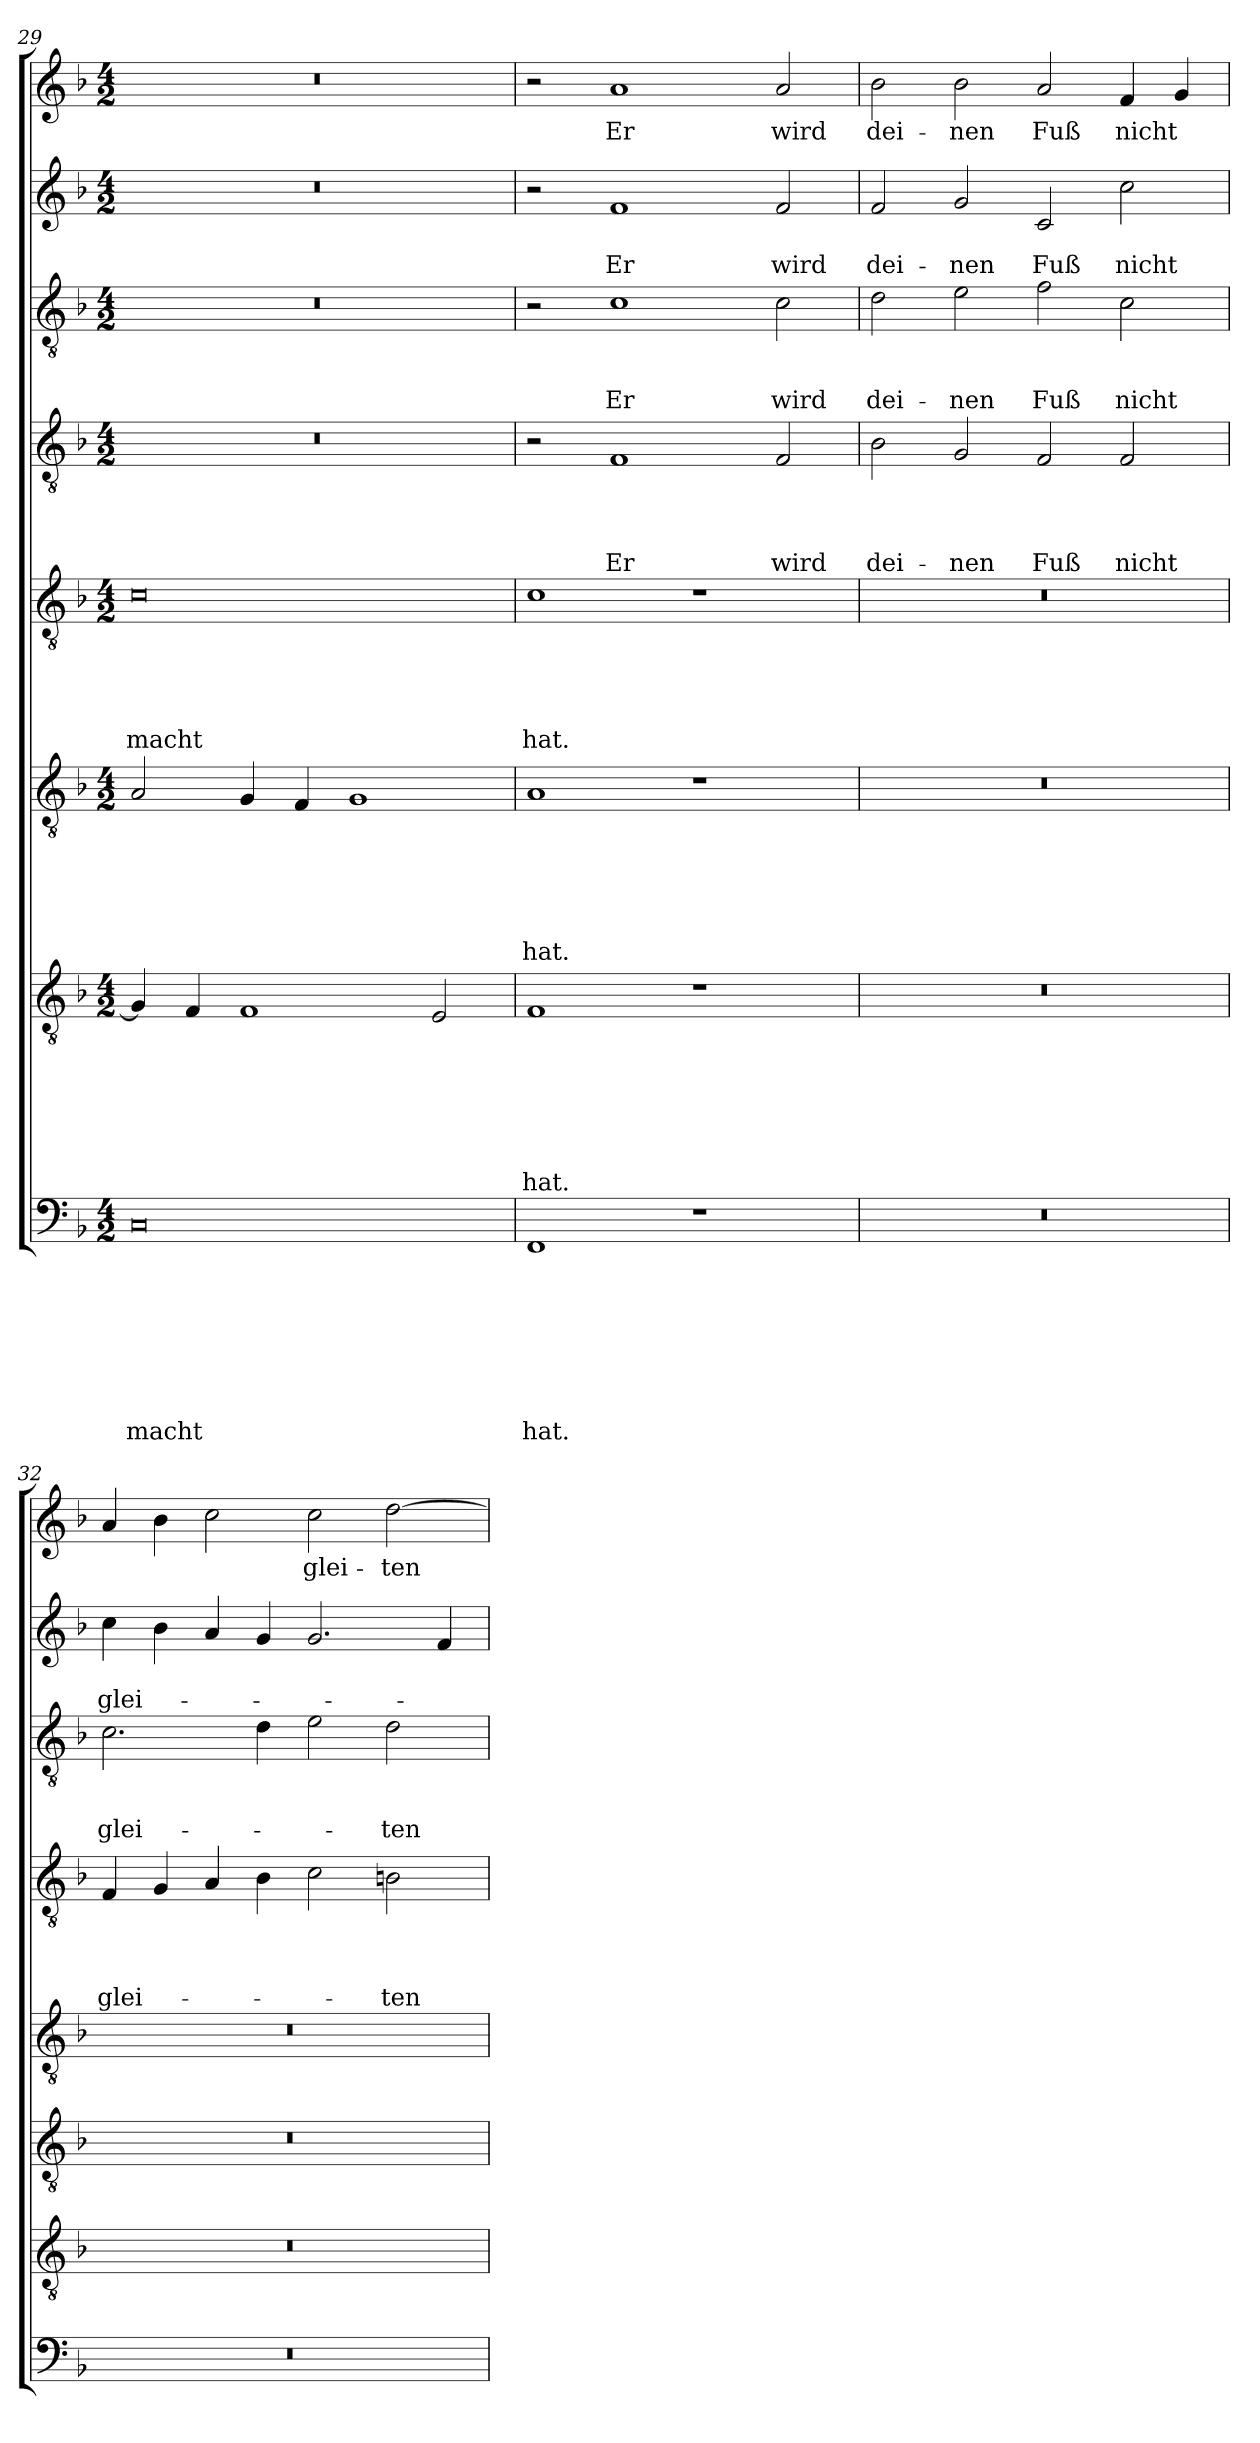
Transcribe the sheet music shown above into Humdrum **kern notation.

**kern	**text	**text	**text	**text	**text	**text	**text	**text	**kern	**text	**text	**text	**text	**text	**text	**text	**kern	**text	**text	**text	**text	**text	**text	**kern	**text	**text	**text	**text	**text	**kern	**text	**text	**text	**text	**kern	**text	**text	**text	**kern	**text	**text	**kern	**text
*part8	*part8	*part8	*part8	*part8	*part8	*part8	*part8	*part8	*part7	*part7	*part7	*part7	*part7	*part7	*part7	*part7	*part6	*part6	*part6	*part6	*part6	*part6	*part6	*part5	*part5	*part5	*part5	*part5	*part5	*part4	*part4	*part4	*part4	*part4	*part3	*part3	*part3	*part3	*part2	*part2	*part2	*part1	*part1
*staff8	*staff8	*staff8	*staff8	*staff8	*staff8	*staff8	*staff8	*staff8	*staff7	*staff7	*staff7	*staff7	*staff7	*staff7	*staff7	*staff7	*staff6	*staff6	*staff6	*staff6	*staff6	*staff6	*staff6	*staff5	*staff5	*staff5	*staff5	*staff5	*staff5	*staff4	*staff4	*staff4	*staff4	*staff4	*staff3	*staff3	*staff3	*staff3	*staff2	*staff2	*staff2	*staff1	*staff1
!!LO:PB:g=z
*clefF4	*	*	*	*	*	*	*	*	*clefGv2	*	*	*	*	*	*	*	*clefGv2	*	*	*	*	*	*	*clefGv2	*	*	*	*	*	*clefGv2	*	*	*	*	*clefGv2	*	*	*	*clefG2	*	*	*clefG2	*
*k[b-]	*	*	*	*	*	*	*	*	*k[b-]	*	*	*	*	*	*	*	*k[b-]	*	*	*	*	*	*	*k[b-]	*	*	*	*	*	*k[b-]	*	*	*	*	*k[b-]	*	*	*	*k[b-]	*	*	*k[b-]	*
*d:	*	*	*	*	*	*	*	*	*d:	*	*	*	*	*	*	*	*d:	*	*	*	*	*	*	*d:	*	*	*	*	*	*d:	*	*	*	*	*d:	*	*	*	*d:	*	*	*d:	*
*M4/2	*	*	*	*	*	*	*	*	*M4/2	*	*	*	*	*	*	*	*M4/2	*	*	*	*	*	*	*M4/2	*	*	*	*	*	*M4/2	*	*	*	*	*M4/2	*	*	*	*M4/2	*	*	*M4/2	*
=29	=29	=29	=29	=29	=29	=29	=29	=29	=29	=29	=29	=29	=29	=29	=29	=29	=29	=29	=29	=29	=29	=29	=29	=29	=29	=29	=29	=29	=29	=29	=29	=29	=29	=29	=29	=29	=29	=29	=29	=29	=29	=29	=29
0C	.	.	.	.	.	.	.	-macht	4G/]	.	.	.	.	.	.	.	2A/	.	.	.	.	.	.	0c	.	.	.	.	-macht	0r	.	.	.	.	0r	.	.	.	0r	.	.	0r	.
.	.	.	.	.	.	.	.	.	4F/	.	.	.	.	.	.	.	.	.	.	.	.	.	.	.	.	.	.	.	.	.	.	.	.	.	.	.	.	.	.	.	.	.	.
.	.	.	.	.	.	.	.	.	1F	.	.	.	.	.	.	.	4G/	.	.	.	.	.	.	.	.	.	.	.	.	.	.	.	.	.	.	.	.	.	.	.	.	.	.
.	.	.	.	.	.	.	.	.	.	.	.	.	.	.	.	.	4F/	.	.	.	.	.	.	.	.	.	.	.	.	.	.	.	.	.	.	.	.	.	.	.	.	.	.
.	.	.	.	.	.	.	.	.	.	.	.	.	.	.	.	.	1G	.	.	.	.	.	.	.	.	.	.	.	.	.	.	.	.	.	.	.	.	.	.	.	.	.	.
.	.	.	.	.	.	.	.	.	2E/	.	.	.	.	.	.	.	.	.	.	.	.	.	.	.	.	.	.	.	.	.	.	.	.	.	.	.	.	.	.	.	.	.	.
=30	=30	=30	=30	=30	=30	=30	=30	=30	=30	=30	=30	=30	=30	=30	=30	=30	=30	=30	=30	=30	=30	=30	=30	=30	=30	=30	=30	=30	=30	=30	=30	=30	=30	=30	=30	=30	=30	=30	=30	=30	=30	=30	=30
1FF	.	.	.	.	.	.	.	hat.	1F	.	.	.	.	.	.	hat.	1A	.	.	.	.	.	hat.	1c	.	.	.	.	hat.	2r	.	.	.	.	2r	.	.	.	2r	.	.	2r	.
.	.	.	.	.	.	.	.	.	.	.	.	.	.	.	.	.	.	.	.	.	.	.	.	.	.	.	.	.	.	1F	.	.	.	Er	1c	.	.	Er	1f	.	Er	1a	Er
1r	.	.	.	.	.	.	.	.	1r	.	.	.	.	.	.	.	1r	.	.	.	.	.	.	1r	.	.	.	.	.	.	.	.	.	.	.	.	.	.	.	.	.	.	.
.	.	.	.	.	.	.	.	.	.	.	.	.	.	.	.	.	.	.	.	.	.	.	.	.	.	.	.	.	.	2F/	.	.	.	wird	2c\	.	.	wird	2f/	.	wird	2a/	wird
=31	=31	=31	=31	=31	=31	=31	=31	=31	=31	=31	=31	=31	=31	=31	=31	=31	=31	=31	=31	=31	=31	=31	=31	=31	=31	=31	=31	=31	=31	=31	=31	=31	=31	=31	=31	=31	=31	=31	=31	=31	=31	=31	=31
0r	.	.	.	.	.	.	.	.	0r	.	.	.	.	.	.	.	0r	.	.	.	.	.	.	0r	.	.	.	.	.	2B-\	.	.	.	dei-	2d\	.	.	dei-	2f/	.	dei-	2b-\	dei-
.	.	.	.	.	.	.	.	.	.	.	.	.	.	.	.	.	.	.	.	.	.	.	.	.	.	.	.	.	.	2G/	.	.	.	-nen	2e\	.	.	-nen	2g/	.	-nen	2b-\	-nen
.	.	.	.	.	.	.	.	.	.	.	.	.	.	.	.	.	.	.	.	.	.	.	.	.	.	.	.	.	.	2F/	.	.	.	Fuß	2f\	.	.	Fuß	2c/	.	Fuß	2a/	Fuß
.	.	.	.	.	.	.	.	.	.	.	.	.	.	.	.	.	.	.	.	.	.	.	.	.	.	.	.	.	.	2F/	.	.	.	nicht	2c\	.	.	nicht	2cc\	.	nicht	4f/	nicht
.	.	.	.	.	.	.	.	.	.	.	.	.	.	.	.	.	.	.	.	.	.	.	.	.	.	.	.	.	.	.	.	.	.	.	.	.	.	.	.	.	.	4g/	.
=32	=32	=32	=32	=32	=32	=32	=32	=32	=32	=32	=32	=32	=32	=32	=32	=32	=32	=32	=32	=32	=32	=32	=32	=32	=32	=32	=32	=32	=32	=32	=32	=32	=32	=32	=32	=32	=32	=32	=32	=32	=32	=32	=32
0r	.	.	.	.	.	.	.	.	0r	.	.	.	.	.	.	.	0r	.	.	.	.	.	.	0r	.	.	.	.	.	4F/	.	.	.	glei-	2.c\	.	.	glei-	4cc\	.	glei-	4a/	.
.	.	.	.	.	.	.	.	.	.	.	.	.	.	.	.	.	.	.	.	.	.	.	.	.	.	.	.	.	.	4G/	.	.	.	.	.	.	.	.	4b-\	.	.	4b-\	.
.	.	.	.	.	.	.	.	.	.	.	.	.	.	.	.	.	.	.	.	.	.	.	.	.	.	.	.	.	.	4A/	.	.	.	.	.	.	.	.	4a/	.	.	2cc\	.
.	.	.	.	.	.	.	.	.	.	.	.	.	.	.	.	.	.	.	.	.	.	.	.	.	.	.	.	.	.	4B-\	.	.	.	.	4d\	.	.	.	4g/	.	.	.	.
.	.	.	.	.	.	.	.	.	.	.	.	.	.	.	.	.	.	.	.	.	.	.	.	.	.	.	.	.	.	2c\	.	.	.	.	2e\	.	.	.	2.g/	.	.	2cc\	glei-
.	.	.	.	.	.	.	.	.	.	.	.	.	.	.	.	.	.	.	.	.	.	.	.	.	.	.	.	.	.	2Bn\	.	.	.	-ten	2d\	.	.	-ten	.	.	.	[2dd\	-ten
.	.	.	.	.	.	.	.	.	.	.	.	.	.	.	.	.	.	.	.	.	.	.	.	.	.	.	.	.	.	.	.	.	.	.	.	.	.	.	4f/	.	.	.	.
=	=	=	=	=	=	=	=	=	=	=	=	=	=	=	=	=	=	=	=	=	=	=	=	=	=	=	=	=	=	=	=	=	=	=	=	=	=	=	=	=	=	=	=
*-	*-	*-	*-	*-	*-	*-	*-	*-	*-	*-	*-	*-	*-	*-	*-	*-	*-	*-	*-	*-	*-	*-	*-	*-	*-	*-	*-	*-	*-	*-	*-	*-	*-	*-	*-	*-	*-	*-	*-	*-	*-	*-	*-
